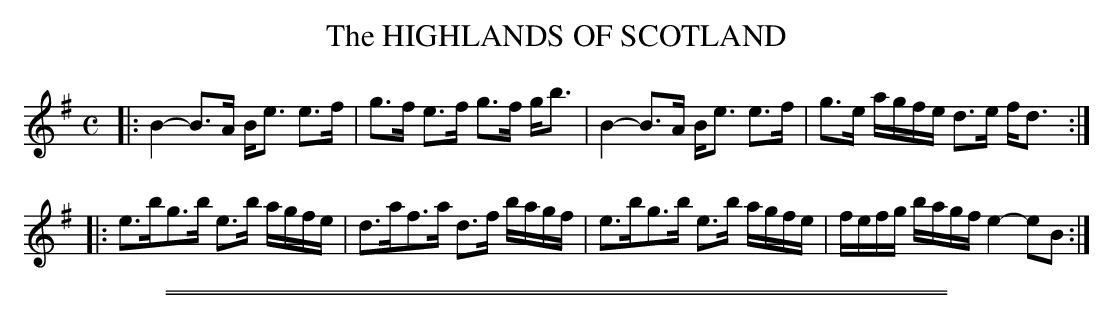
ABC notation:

X:1
T: The HIGHLANDS OF SCOTLAND
M: C
L: 1/16
K: Em
|:\
B4-B3A Be3 e3f | g3f e3f g3f gb3 |\
B4-B3A Be3 e3f | g3e agfe d3e fd3 :|
|:\
e3bg3b e3b agfe | d3af3a d3f bagf |\
e3bg3b e3b agfe | fefg bagf e4- e2B2 :|
